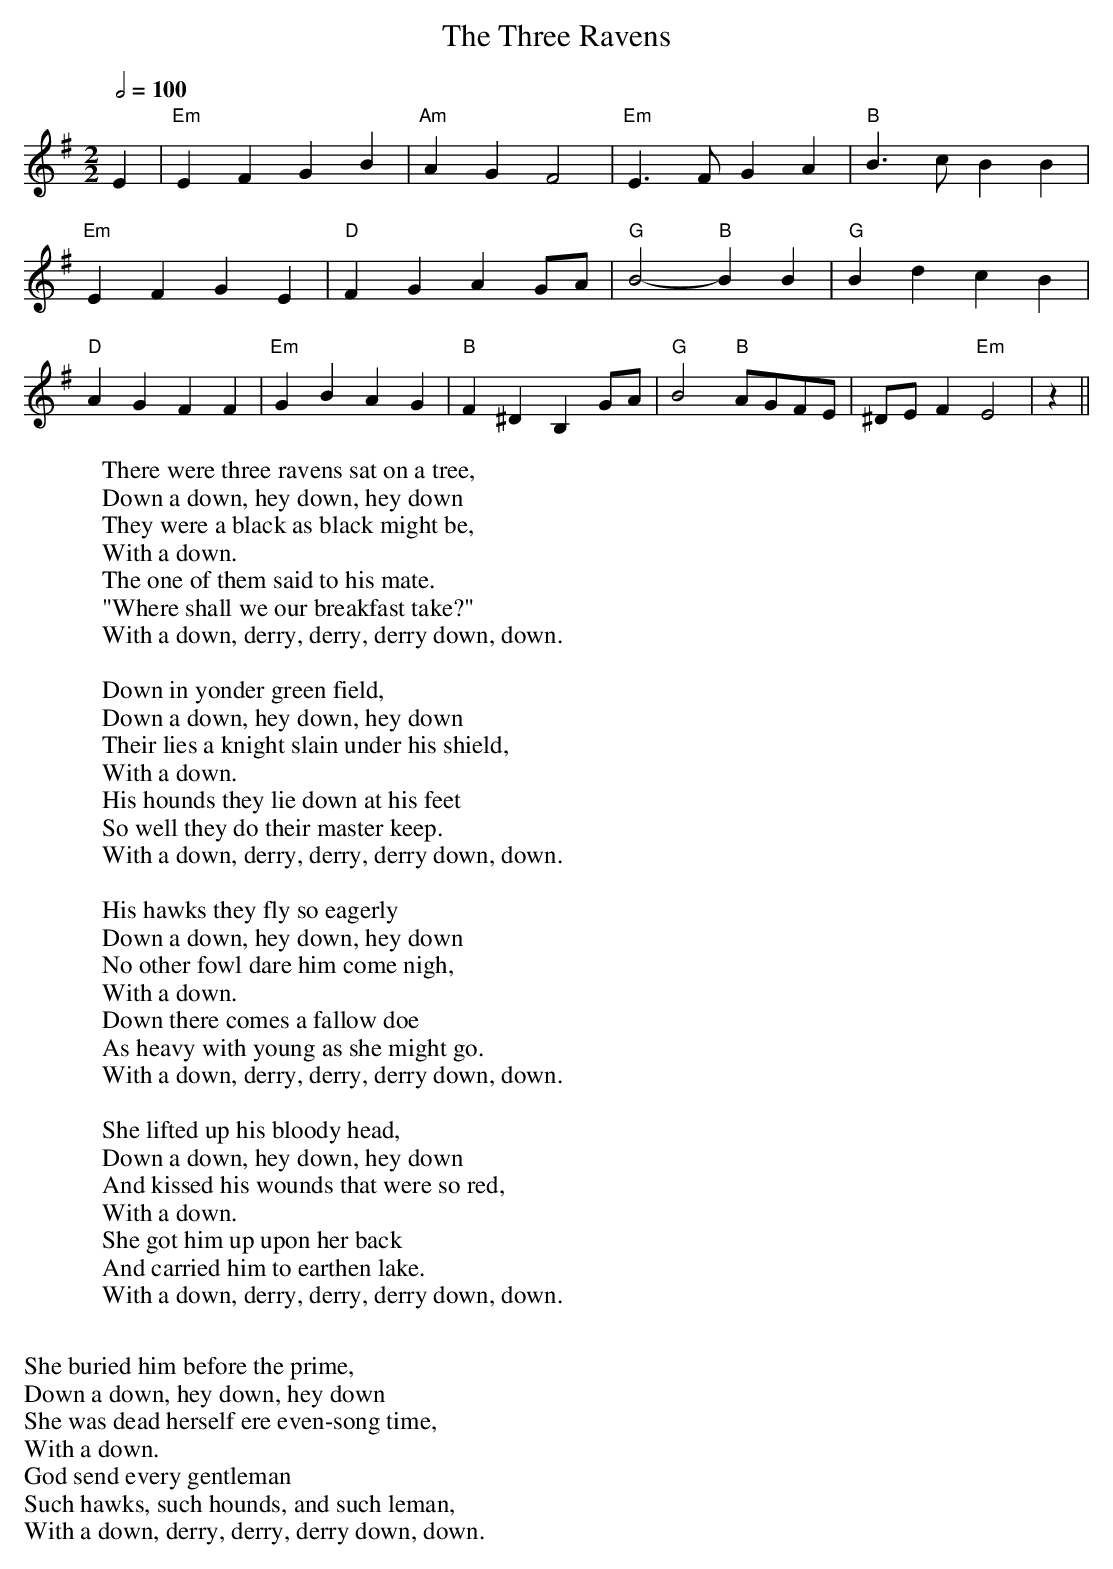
X:1
T:Three Ravens, The
M:2/2
L:1/8
Q:1/2=100
W:There were three ravens sat on a tree,
W:Down a down, hey down, hey down
W:They were a black as black might be,
W:With a down.
W:The one of them said to his mate.
W:"Where shall we our breakfast take?"
W:With a down, derry, derry, derry down, down.
W:
W:Down in yonder green field,
W:Down a down, hey down, hey down
W:Their lies a knight slain under his shield,
W:With a down.
W:His hounds they lie down at his feet
W:So well they do their master keep.
W:With a down, derry, derry, derry down, down.
W:
W:His hawks they fly so eagerly
W:Down a down, hey down, hey down
W:No other fowl dare him come nigh,
W:With a down.
W:Down there comes a fallow doe
W:As heavy with young as she might go.
W:With a down, derry, derry, derry down, down.
W:
W:She lifted up his bloody head,
W:Down a down, hey down, hey down
W:And kissed his wounds that were so red,
W:With a down.
W:She got him up upon her back
W:And carried him to earthen lake.
W:With a down, derry, derry, derry down, down.
W:
W:She buried him before the prime,
W:Down a down, hey down, hey down
W:She was dead herself ere even-song time,
W:With a down.
W:God send every gentleman
W:Such hawks, such hounds, and such leman,
W:With a down, derry, derry, derry down, down.
K:G
E2|\
"Em"E2F2 G2B2|"Am"A2G2 F4|"Em"E3F G2A2|"B"B3c B2B2|
"Em"E2F2 G2E2|"D"F2G2 A2GA|"G"B4-"B"B2B2|"G"B2d2 c2B2|
"D"A2G2 F2F2|"Em"G2B2 A2G2|"B"F2^D2 B,2GA|"G"B4 "B"AGFE|\
^DEF2 "Em"E4 |z2||
